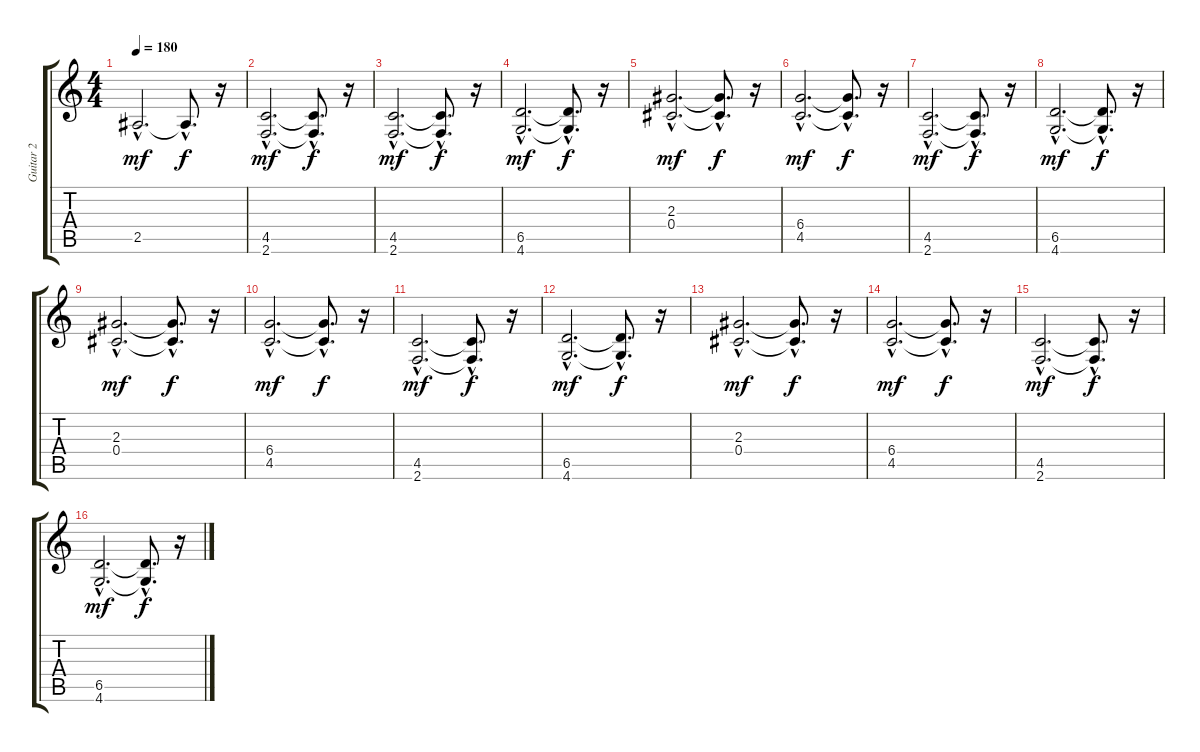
\track ("Guitar 2" "Guitar 2") {instrument distortionguitar}
\staff {score tabs}
\tuning (Eb4 Bb3 Gb3 Db3 Ab2 Eb2) {hide}
\ts (4 4)
\tempo 180
\clef g2
\ks c
2.5{hac}.2{d dy mf} 2.5{hac t}.8{d dy f} r.16 |
(4.5{hac} 2.6{hac}).2{d dy mf} (4.5{hac t} 2.6{hac t}).8{d dy f} r.16 |
(4.5{hac} 2.6{hac}).2{d dy mf} (4.5{hac t} 2.6{hac t}).8{d dy f} r.16 |
(6.5{hac} 4.6{hac}).2{d dy mf} (6.5{hac t} 4.6{hac t}).8{d dy f} r.16 |
(2.3{hac} 0.4{hac}).2{d dy mf} (2.3{hac t} 0.4{hac t}).8{d dy f} r.16 |
(6.4{hac} 4.5{hac}).2{d dy mf} (6.4{hac t} 4.5{hac t}).8{d dy f} r.16 |
(4.5{hac} 2.6{hac}).2{d dy mf} (4.5{hac t} 2.6{hac t}).8{d dy f} r.16 |
(6.5{hac} 4.6{hac}).2{d dy mf} (6.5{hac t} 4.6{hac t}).8{d dy f} r.16 |
(2.3{hac} 0.4{hac}).2{d dy mf} (2.3{hac t} 0.4{hac t}).8{d dy f} r.16 |
(6.4{hac} 4.5{hac}).2{d dy mf} (6.4{hac t} 4.5{hac t}).8{d dy f} r.16 |
(4.5{hac} 2.6{hac}).2{d dy mf} (4.5{hac t} 2.6{hac t}).8{d dy f} r.16 |
(6.5{hac} 4.6{hac}).2{d dy mf} (6.5{hac t} 4.6{hac t}).8{d dy f} r.16 |
(2.3{hac} 0.4{hac}).2{d dy mf} (2.3{hac t} 0.4{hac t}).8{d dy f} r.16 |
(6.4{hac} 4.5{hac}).2{d dy mf} (6.4{hac t} 4.5{hac t}).8{d dy f} r.16 |
(4.5{hac} 2.6{hac}).2{d dy mf} (4.5{hac t} 2.6{hac t}).8{d dy f} r.16 |
(6.5{hac} 4.6{hac}).2{d dy mf} (6.5{hac t} 4.6{hac t}).8{d dy f} r.16
